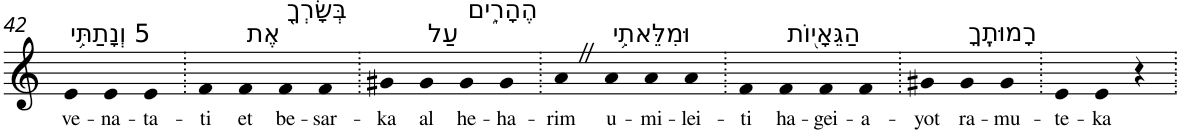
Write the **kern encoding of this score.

**kern	**text
*part1	*part1
*staff1	*staff1
*I"Piano	*
*I'Pno	*
!!LO:PB:g=z
*clefG2	*
*k[]	*
=42	=42
!LO:TX:a:t=5 וְנָתַתִּ֥י	!
!	!LO:LY:b
4e	ve-
!	!LO:LY:b
4e	-na-
!	!LO:LY:b
4e	-ta-
=43.	=43.
!	!LO:LY:b
4f	-ti
!LO:TX:a:t=אֶת	!
!	!LO:LY:b
4f	et
!LO:TX:a:t=בְּשָׂרְךָ֖	!
!	!LO:LY:b
4f	be-
!	!LO:LY:b
4f	-sar-
=44.	=44.
!	!LO:LY:b
4g#X	-ka
!LO:TX:a:t=עַל	!
!	!LO:LY:b
4g#	al
!LO:TX:a:t=הֶהָרִ֑ים	!
!	!LO:LY:b
4g#	he-
!	!LO:LY:b
4g#	-ha-
=45.	=45.
!	!LO:LY:b
4aZ	-rim
!LO:TX:a:t=וּמִלֵּאתִ֥י	!
!	!LO:LY:b
4a	u-
!	!LO:LY:b
4a	-mi-
!	!LO:LY:b
4a	-lei-
=46.	=46.
!	!LO:LY:b
4f	-ti
!LO:TX:a:t=הַגֵּאָי֖וֹת	!
!	!LO:LY:b
4f	ha-
!	!LO:LY:b
4f	-gei-
!	!LO:LY:b
4f	-a-
=47.	=47.
!	!LO:LY:b
4g#X	-yot
!LO:TX:a:t=רָמוּתֶֽךָ	!
!	!LO:LY:b
4g#	ra-
!	!LO:LY:b
4g#	-mu-
=48.	=48.
!	!LO:LY:b
4e	-te-
!	!LO:LY:b
4e	-ka
4r	.
=.	=.
*-	*-
